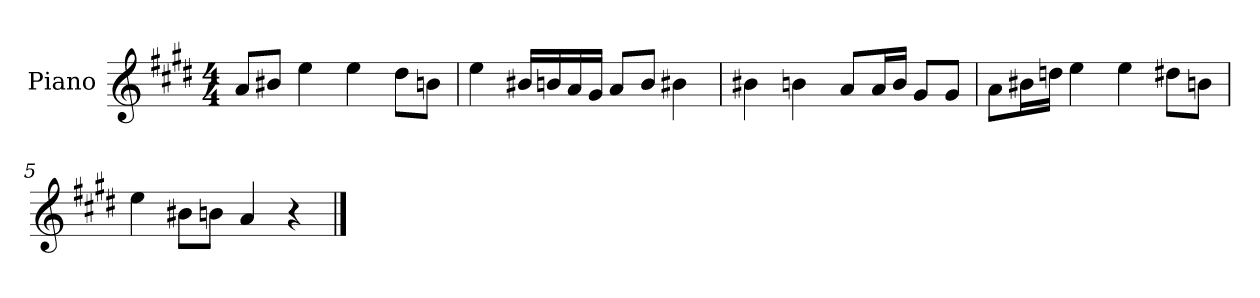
**kern
*part1
*staff1
*I"Piano
*I'P-no
*clefG2
*k[f#c#g#d#]
*M4/4
*MM90
=1
8a/L
8b#X/J
4ee\
4ee\
8dd#\L
8bn\J
=2
4ee\
16b#X/LL
16bn/
16a/
16g#/JJ
8a/L
8b/J
4b#X\
=3
4b#X\
4bn\
8a/L
16a/L
16b/JJ
8g#/L
8g#/J
=4
8a\L
16b#X\L
16ddn\JJ
4ee\
4ee\
8dd#X\L
8bn\J
!!LO:LB:g=z
=5
4ee\
8b#X\L
8bn\J
4a/
4r
==
*-
